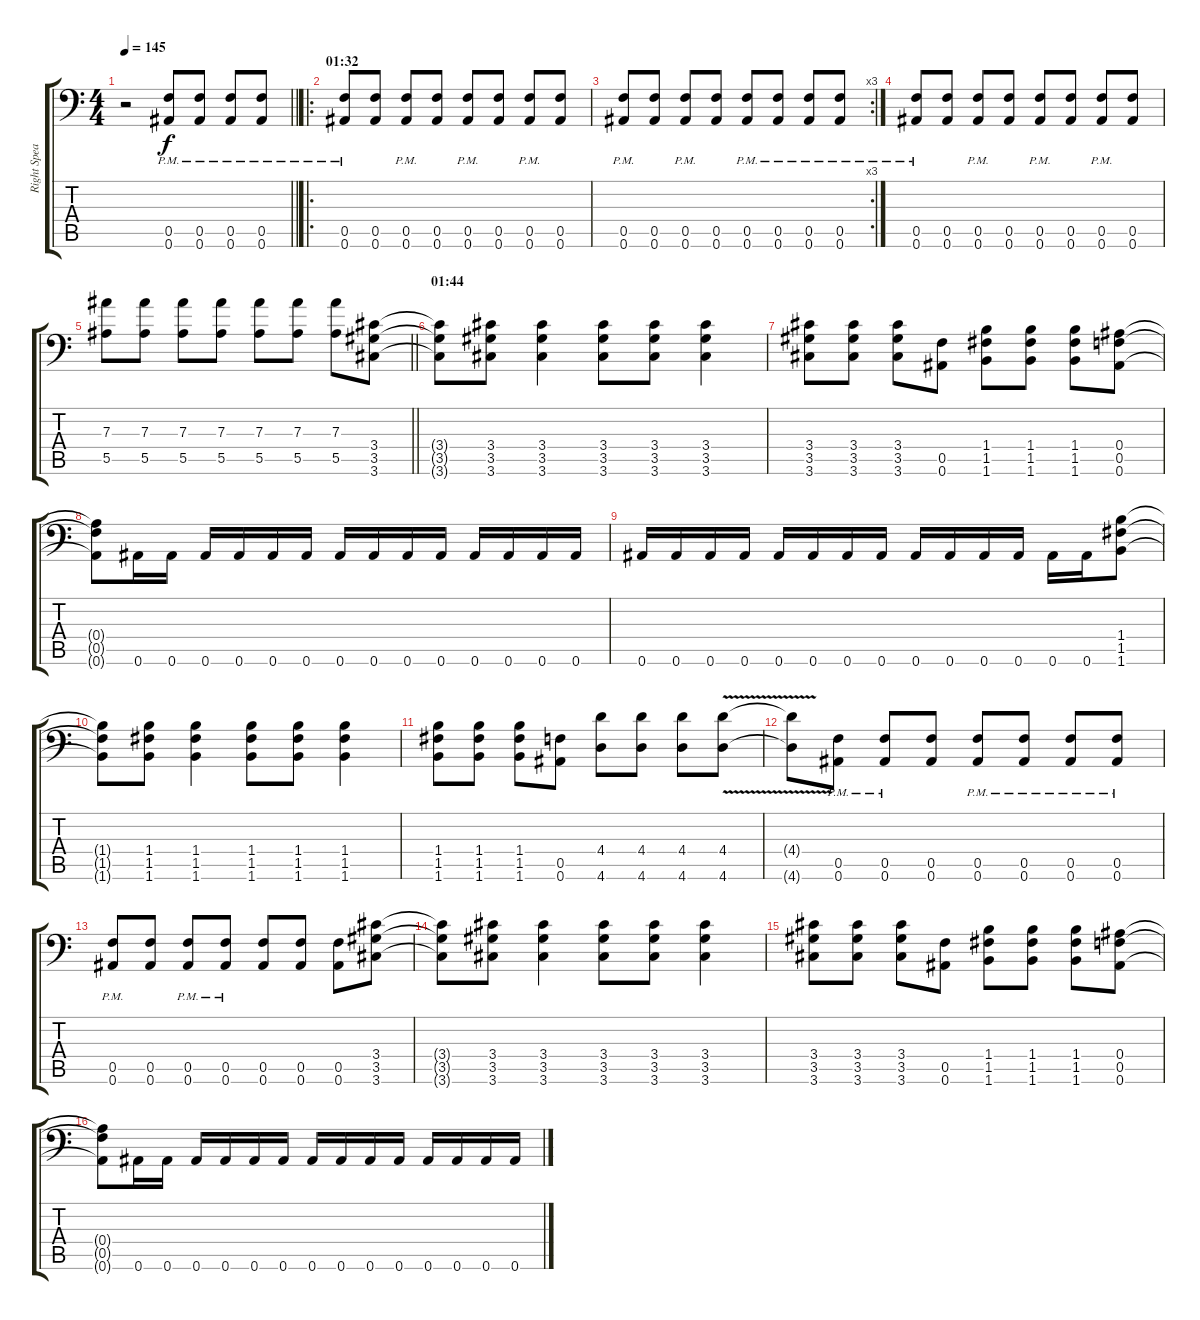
\track ("Right Speaker" "Right Spea") {instrument overdrivenguitar}
\staff {score tabs}
\tuning (C4 G3 Eb3 Bb2 F2 Bb1) {hide}
\ts (4 4)
\tempo 145
\clef f4
\barLineRight lightlight
\ks c
r.2{dy f} (0.5{pm} 0.6{pm}).8 (0.5{pm} 0.6{pm}).8 (0.5{pm} 0.6{pm}).8 (0.5{pm} 0.6{pm}).8 |
\ro
\section ("" "01:32")
(0.5{pm} 0.6{pm}).8 (0.5 0.6).8 (0.5{pm} 0.6{pm}).8 (0.5 0.6).8 (0.5{pm} 0.6{pm}).8 (0.5 0.6).8 (0.5{pm} 0.6{pm}).8 (0.5 0.6).8 |
\rc 3
(0.5{pm} 0.6{pm}).8 (0.5 0.6).8 (0.5{pm} 0.6{pm}).8 (0.5 0.6).8 (0.5{pm} 0.6{pm}).8 (0.5{pm} 0.6{pm}).8 (0.5{pm} 0.6{pm}).8 (0.5{pm} 0.6{pm}).8 |
(0.5{pm} 0.6{pm}).8 (0.5 0.6).8 (0.5{pm} 0.6{pm}).8 (0.5 0.6).8 (0.5{pm} 0.6{pm}).8 (0.5 0.6).8 (0.5{pm} 0.6{pm}).8 (0.5 0.6).8 |
\barLineRight lightlight
(7.3 5.5).8 (7.3 5.5).8 (7.3 5.5).8 (7.3 5.5).8 (7.3 5.5).8 (7.3 5.5).8 (7.3 5.5).8 (3.4 3.5 3.6).8 |
\section ("" "01:44")
(3.4{t} 3.5{t} 3.6{t}).8 (3.4 3.5 3.6).8 (3.4 3.5 3.6).4 (3.4 3.5 3.6).8 (3.4 3.5 3.6).8 (3.4 3.5 3.6).4 |
(3.4 3.5 3.6).8 (3.4 3.5 3.6).8 (3.4 3.5 3.6).8 (0.5 0.6).8 (1.4 1.5 1.6).8 (1.4 1.5 1.6).8 (1.4 1.5 1.6).8 (0.4 0.5 0.6).8 |
(0.4{t} 0.5{t} 0.6{t}).8 0.6.16 0.6.16 0.6.16 0.6.16 0.6.16 0.6.16 0.6.16 0.6.16 0.6.16 0.6.16 0.6.16 0.6.16 0.6.16 0.6.16 |
0.6.16 0.6.16 0.6.16 0.6.16 0.6.16 0.6.16 0.6.16 0.6.16 0.6.16 0.6.16 0.6.16 0.6.16 0.6.16 0.6.16 (1.4 1.5 1.6).8 |
(1.4{t} 1.5{t} 1.6{t}).8 (1.4 1.5 1.6).8 (1.4 1.5 1.6).4 (1.4 1.5 1.6).8 (1.4 1.5 1.6).8 (1.4 1.5 1.6).4 |
(1.4 1.5 1.6).8 (1.4 1.5 1.6).8 (1.4 1.5 1.6).8 (0.5 0.6).8 (4.4 4.6).8 (4.4 4.6).8 (4.4 4.6).8 (4.4{v} 4.6{v}).8 |
(4.4{t} 4.6{t}).8 (0.5{pm} 0.6{pm}).8 (0.5{pm} 0.6{pm}).8 (0.5 0.6).8 (0.5{pm} 0.6{pm}).8 (0.5{pm} 0.6{pm}).8 (0.5{pm} 0.6{pm}).8 (0.5{pm} 0.6{pm}).8 |
(0.5{pm} 0.6{pm}).8 (0.5 0.6).8 (0.5{pm} 0.6{pm}).8 (0.5{pm} 0.6{pm}).8 (0.5 0.6).8 (0.5 0.6).8 (0.5 0.6).8 (3.4 3.5 3.6).8 |
(3.4{t} 3.5{t} 3.6{t}).8 (3.4 3.5 3.6).8 (3.4 3.5 3.6).4 (3.4 3.5 3.6).8 (3.4 3.5 3.6).8 (3.4 3.5 3.6).4 |
(3.4 3.5 3.6).8 (3.4 3.5 3.6).8 (3.4 3.5 3.6).8 (0.5 0.6).8 (1.4 1.5 1.6).8 (1.4 1.5 1.6).8 (1.4 1.5 1.6).8 (0.4 0.5 0.6).8 |
(0.4{t} 0.5{t} 0.6{t}).8 0.6.16 0.6.16 0.6.16 0.6.16 0.6.16 0.6.16 0.6.16 0.6.16 0.6.16 0.6.16 0.6.16 0.6.16 0.6.16 0.6.16
